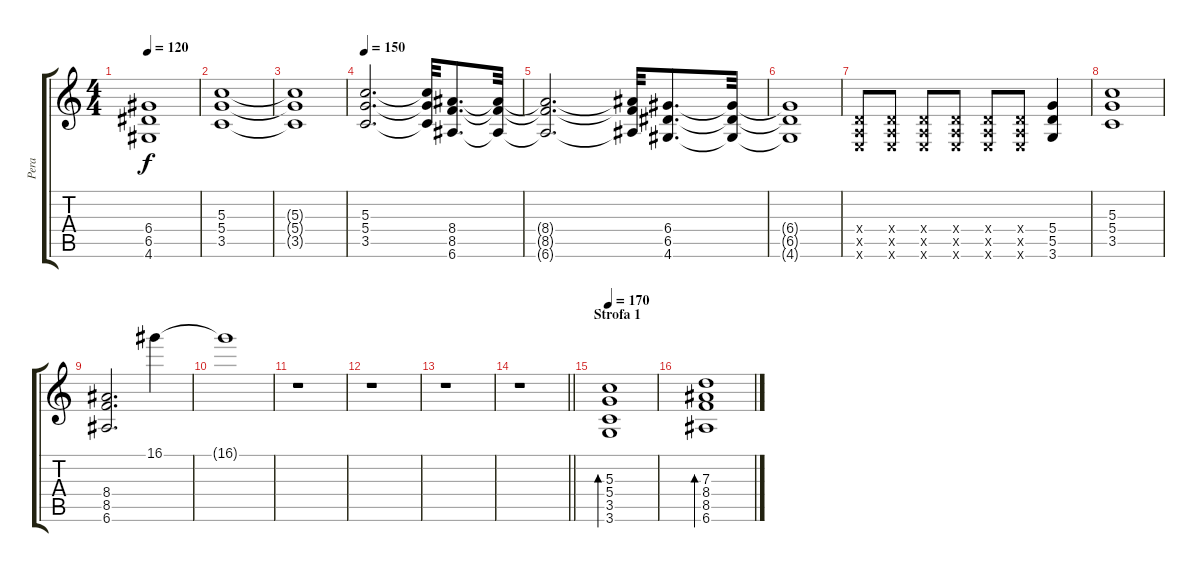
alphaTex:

\track ("Pera" "Pera") {instrument overdrivenguitar}
\staff {score tabs}
\tuning (E4 B3 G3 D3 A2 E2) {hide}
\ts (4 4)
\tempo 120
\clef g2
\ks c
(6.4{t} 6.5{t} 4.6{t}).1{dy f} |
(5.3 5.4 3.5).1 |
(5.3{t} 5.4{t} 3.5{t}).1 |
\tempo 150
(5.3 5.4 3.5).2{d} (5.3{t} 5.4{t} 3.5{t}).32 (8.4 8.5 6.6).8{d} (8.4{t} 8.5{t} 6.6{t}).32 |
(8.4{t} 8.5{t} 6.6{t}).2{d} (8.4{t} 8.5{t} 6.6{t}).32 (6.4 6.5 4.6).8{d} (6.4{t} 6.5{t} 4.6{t}).32 |
(6.4{t} 6.5{t} 4.6{t}).1 |
(0.4{x} 0.5{x} 0.6{x}).8 (0.4{x} 0.5{x} 0.6{x}).8 (0.4{x} 0.5{x} 0.6{x}).8 (0.4{x} 0.5{x} 0.6{x}).8 (0.4{x} 0.5{x} 0.6{x}).8 (0.4{x} 0.5{x} 0.6{x}).8 (5.4 5.5 3.6).4 |
(5.3 5.4 3.5).1 |
(8.4 8.5 6.6).2{d} 16.1.4 |
16.1{t}.1 |
r.1 |
r.1 |
r.1 |
\barLineRight lightlight
r.1 |
\section ("" "Strofa 1")
\tempo 170
(5.3 5.4 3.5 3.6).1{bd 240 volume 0 instrument electricguitarclean} |
(7.3 8.4 8.5 6.6).1{bd 240}
